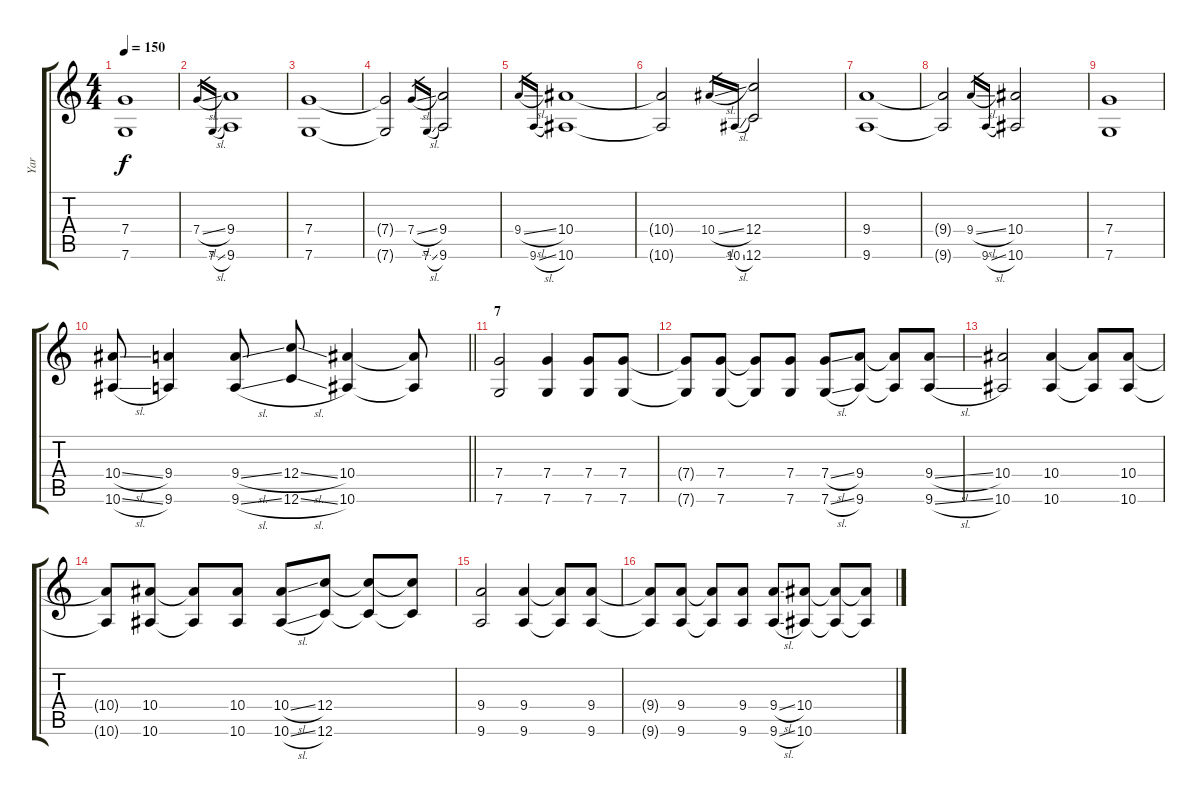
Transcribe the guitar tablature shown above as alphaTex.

\track ("Yar" "Yar") {instrument overdrivenguitar}
\staff {score tabs}
\tuning (D4 A3 F3 C3 G2 C2) {hide}
\ts (4 4)
\tempo 150
\clef g2
\ks c
(7.4 7.6).1{dy f} |
7.4{sl}.16{gr} 7.6{sl}.16{gr} (9.4 9.6).1 |
(7.4 7.6).1 |
(7.4{t} 7.6{t}).2 7.4{sl}.16{gr} 7.6{sl}.16{gr} (9.4 9.6).2 |
9.4{sl}.16{gr} 9.6{sl}.16{gr} (10.4 10.6).1 |
(10.4{t} 10.6{t}).2 10.4{sl}.16{gr} 10.6{sl}.16{gr} (12.4 12.6).2 |
(9.4 9.6).1 |
(9.4{t} 9.6{t}).2 9.4{sl}.16{gr} 9.6{sl}.16{gr} (10.4 10.6).2 |
(7.4 7.6).1 |
\barLineRight lightlight
(10.4{sl} 10.6{sl}).8 (9.4 9.6).4 (9.4{sl} 9.6{sl}).8 (12.4{sl} 12.6{sl}).8 (10.4 10.6).4 (10.4{t} 10.6{t}).8 |
\section ("" "7")
(7.4 7.6).2 (7.4 7.6).4 (7.4 7.6).8 (7.4 7.6).8 |
(7.4{t} 7.6{t}).8 (7.4 7.6).8 (7.4{t} 7.6{t}).8 (7.4 7.6).8 (7.4{sl} 7.6{sl}).8 (9.4 9.6).8 (9.4{t} 9.6{t}).8 (9.4{sl} 9.6{sl}).8 |
(10.4 10.6).2 (10.4 10.6).4 (10.4{t} 10.6{t}).8 (10.4 10.6).8 |
(10.4{t} 10.6{t}).8 (10.4 10.6).8 (10.4{t} 10.6{t}).8 (10.4 10.6).8 (10.4{sl} 10.6{sl}).8 (12.4 12.6).8 (12.4{t} 12.6{t}).8 (12.4{t} 12.6{t}).8 |
(9.4 9.6).2 (9.4 9.6).4 (9.4{t} 9.6{t}).8 (9.4 9.6).8 |
(9.4{t} 9.6{t}).8 (9.4 9.6).8 (9.4{t} 9.6{t}).8 (9.4 9.6).8 (9.4{sl} 9.6{sl}).8 (10.4 10.6).8 (10.4{t} 10.6{t}).8 (10.4{t} 10.6{t}).8
